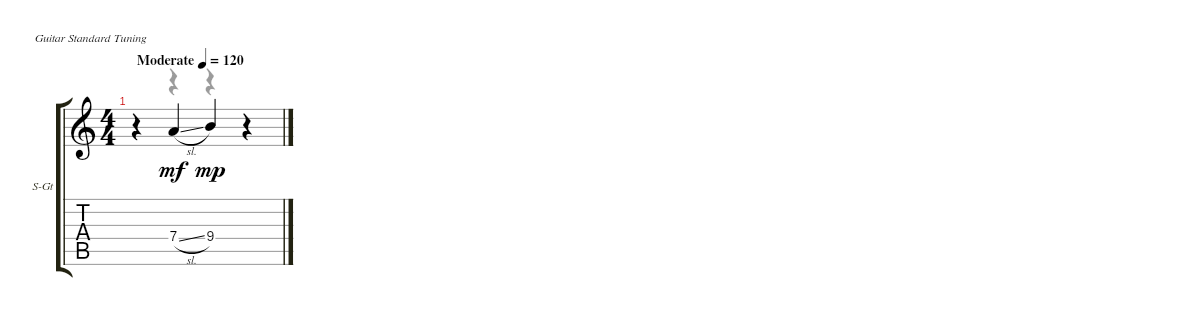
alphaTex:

\bracketExtendMode groupsimilarinstruments
\firstSystemTrackNameOrientation horizontal
\otherSystemsTrackNameOrientation horizontal
\track ("Track 1" "S-Gt") {instrument acousticguitarsteel}
\staff {score tabs}
\tuning (E4 B3 G3 D3 A2 E2)
\voice
\ts (4 4)
\beaming (8 2 2 2 2)
\tempo (120 "Moderate")
\clef g2
\ks c
r.4{dy mf instrument acousticguitarsteel beam Up} 7.4{sl}.4{beam Up} 9.4.4{dy mp beam Up} r.4{beam Up}
\voice
\clef g2
\ottava regular
\simile none
\ks c
r.4{dy mf beam Down} r.4{beam Down} r.4{beam Down} r.4{beam Down}
